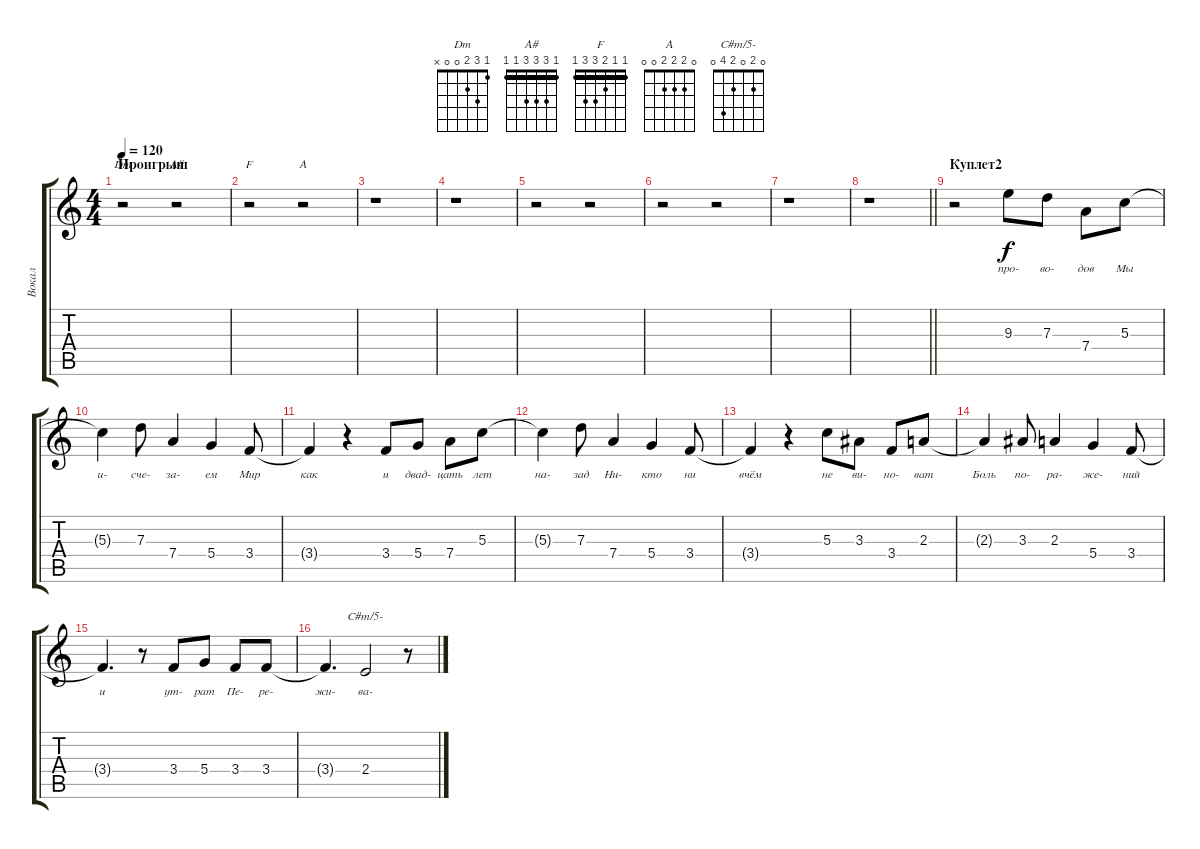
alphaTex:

\track ("Вокал" "Вокал") {instrument overdrivenguitar}
\staff {score tabs}
\tuning (E4 B3 G3 D3 A2 E2) {hide}
\chord ("Dm" 1 3 2 0 0 x)
\chord ("A#" 1 3 3 3 1 1) {barre 1}
\chord ("F" 1 1 2 3 3 1) {barre 1}
\chord ("A" 0 2 2 2 0 0)
\chord ("C#m/5-" 0 2 0 2 4 0)
\ts (4 4)
\section ("" "Проигрыш")
\tempo 120
\clef g2
\ks c
r.2{ch "Dm" dy f} r.2{ch "A#"} |
r.2{ch "F"} r.2{ch "A"} |
r.1 |
r.1 |
r.2 r.2 |
r.2 r.2 |
r.1 |
\barLineRight lightlight
r.1 |
\section ("" "Куплет2")
r.2 9.3.8{lyrics (0 "про-") lyrics (1 "") lyrics (2 "") lyrics (3 "") lyrics (4 "")} 7.3.8{lyrics (0 "во-") lyrics (1 "") lyrics (2 "") lyrics (3 "") lyrics (4 "")} 7.4.8{lyrics (0 "дов") lyrics (1 "") lyrics (2 "") lyrics (3 "") lyrics (4 "")} 5.3.8{lyrics (0 "Мы") lyrics (1 "") lyrics (2 "") lyrics (3 "") lyrics (4 "")} |
5.3{t}.4{lyrics (0 "и-") lyrics (1 "") lyrics (2 "") lyrics (3 "") lyrics (4 "")} 7.3.8{lyrics (0 "сче-") lyrics (1 "") lyrics (2 "") lyrics (3 "") lyrics (4 "")} 7.4.4{lyrics (0 "за-") lyrics (1 "") lyrics (2 "") lyrics (3 "") lyrics (4 "")} 5.4.4{lyrics (0 "ем") lyrics (1 "") lyrics (2 "") lyrics (3 "") lyrics (4 "")} 3.4.8{lyrics (0 "Мир") lyrics (1 "") lyrics (2 "") lyrics (3 "") lyrics (4 "")} |
3.4{t}.4{lyrics (0 "как") lyrics (1 "") lyrics (2 "") lyrics (3 "") lyrics (4 "")} r.4 3.4.8{lyrics (0 "и") lyrics (1 "") lyrics (2 "") lyrics (3 "") lyrics (4 "")} 5.4.8{lyrics (0 "двад-") lyrics (1 "") lyrics (2 "") lyrics (3 "") lyrics (4 "")} 7.4.8{lyrics (0 "цать") lyrics (1 "") lyrics (2 "") lyrics (3 "") lyrics (4 "")} 5.3.8{lyrics (0 "лет") lyrics (1 "") lyrics (2 "") lyrics (3 "") lyrics (4 "")} |
5.3{t}.4{lyrics (0 "на-") lyrics (1 "") lyrics (2 "") lyrics (3 "") lyrics (4 "")} 7.3.8{lyrics (0 "зад") lyrics (1 "") lyrics (2 "") lyrics (3 "") lyrics (4 "")} 7.4.4{lyrics (0 "Ни-") lyrics (1 "") lyrics (2 "") lyrics (3 "") lyrics (4 "")} 5.4.4{lyrics (0 "кто") lyrics (1 "") lyrics (2 "") lyrics (3 "") lyrics (4 "")} 3.4.8{lyrics (0 "ни") lyrics (1 "") lyrics (2 "") lyrics (3 "") lyrics (4 "")} |
3.4{t}.4{lyrics (0 "вчём") lyrics (1 "") lyrics (2 "") lyrics (3 "") lyrics (4 "")} r.4 5.3.8{lyrics (0 "не") lyrics (1 "") lyrics (2 "") lyrics (3 "") lyrics (4 "")} 3.3.8{lyrics (0 "ви-") lyrics (1 "") lyrics (2 "") lyrics (3 "") lyrics (4 "")} 3.4.8{lyrics (0 "но-") lyrics (1 "") lyrics (2 "") lyrics (3 "") lyrics (4 "")} 2.3.8{lyrics (0 "ват") lyrics (1 "") lyrics (2 "") lyrics (3 "") lyrics (4 "")} |
2.3{t}.4{lyrics (0 "Боль") lyrics (1 "") lyrics (2 "") lyrics (3 "") lyrics (4 "")} 3.3.8{lyrics (0 "по-") lyrics (1 "") lyrics (2 "") lyrics (3 "") lyrics (4 "")} 2.3.4{lyrics (0 "ра-") lyrics (1 "") lyrics (2 "") lyrics (3 "") lyrics (4 "")} 5.4.4{lyrics (0 "же-") lyrics (1 "") lyrics (2 "") lyrics (3 "") lyrics (4 "")} 3.4.8{lyrics (0 "ний") lyrics (1 "") lyrics (2 "") lyrics (3 "") lyrics (4 "")} |
3.4{t}.4{d lyrics (0 "и") lyrics (1 "") lyrics (2 "") lyrics (3 "") lyrics (4 "")} r.8 3.4.8{lyrics (0 "ут-") lyrics (1 "") lyrics (2 "") lyrics (3 "") lyrics (4 "")} 5.4.8{lyrics (0 "рат") lyrics (1 "") lyrics (2 "") lyrics (3 "") lyrics (4 "")} 3.4.8{lyrics (0 "Пе-") lyrics (1 "") lyrics (2 "") lyrics (3 "") lyrics (4 "")} 3.4.8{lyrics (0 "ре-") lyrics (1 "") lyrics (2 "") lyrics (3 "") lyrics (4 "")} |
3.4{t}.4{d lyrics (0 "жи-") lyrics (1 "") lyrics (2 "") lyrics (3 "") lyrics (4 "")} 2.4.2{ch "C#m/5-" lyrics (0 "ва-") lyrics (1 "") lyrics (2 "") lyrics (3 "") lyrics (4 "")} r.8
